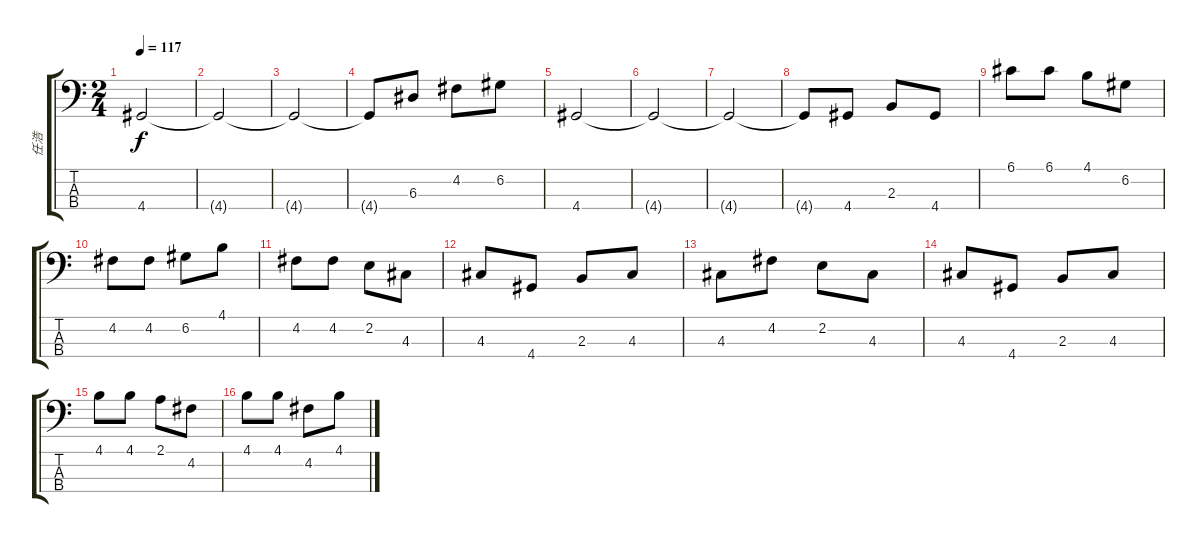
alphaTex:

\track ("任浩" "任浩") {instrument acousticbass}
\staff {score tabs}
\tuning (G2 D2 A1 E1) {hide}
\ts (2 4)
\tempo 117
\clef f4
\ks c
4.4.2{dy f} |
4.4{t}.2 |
4.4{t}.2 |
4.4{t}.8 6.3.8 4.2.8 6.2.8 |
4.4.2 |
4.4{t}.2 |
4.4{t}.2 |
4.4{t}.8 4.4.8 2.3.8 4.4.8 |
6.1.8 6.1.8 4.1.8 6.2.8 |
4.2.8 4.2.8 6.2.8 4.1.8 |
4.2.8 4.2.8 2.2.8 4.3.8 |
4.3.8 4.4.8 2.3.8 4.3.8 |
4.3.8 4.2.8 2.2.8 4.3.8 |
4.3.8 4.4.8 2.3.8 4.3.8 |
4.1.8 4.1.8 2.1.8 4.2.8 |
4.1.8 4.1.8 4.2.8 4.1.8
